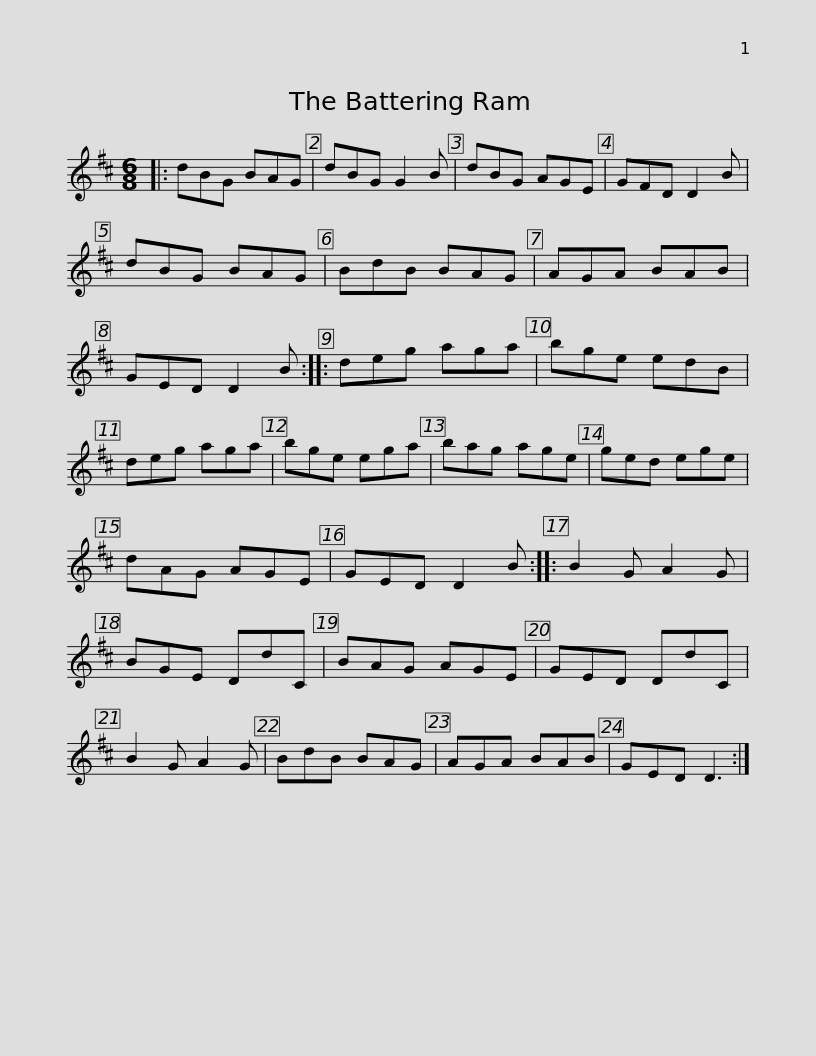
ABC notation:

X:1
L:1/8
M:6/8
I:linebreak $
K:D
V:1 treble
V:1
|: dBG BAG | dBG G2 B | dBG AGE | GFD D2 B | dBG BAG | %5
 BdB BAG | AGA BAB |$ GED D2 B :: deg aga | bge edB | %10
 deg aga | bge ega | bag age | ged ege |$ dAG AGE | %15
 GED D2 B :: B2 G A2 G | BGE DdC | BAG AGE | GED DdC | %20
 B2 G A2 G |$ BdB BAG | AGA BAB | GED D3 :| %24
